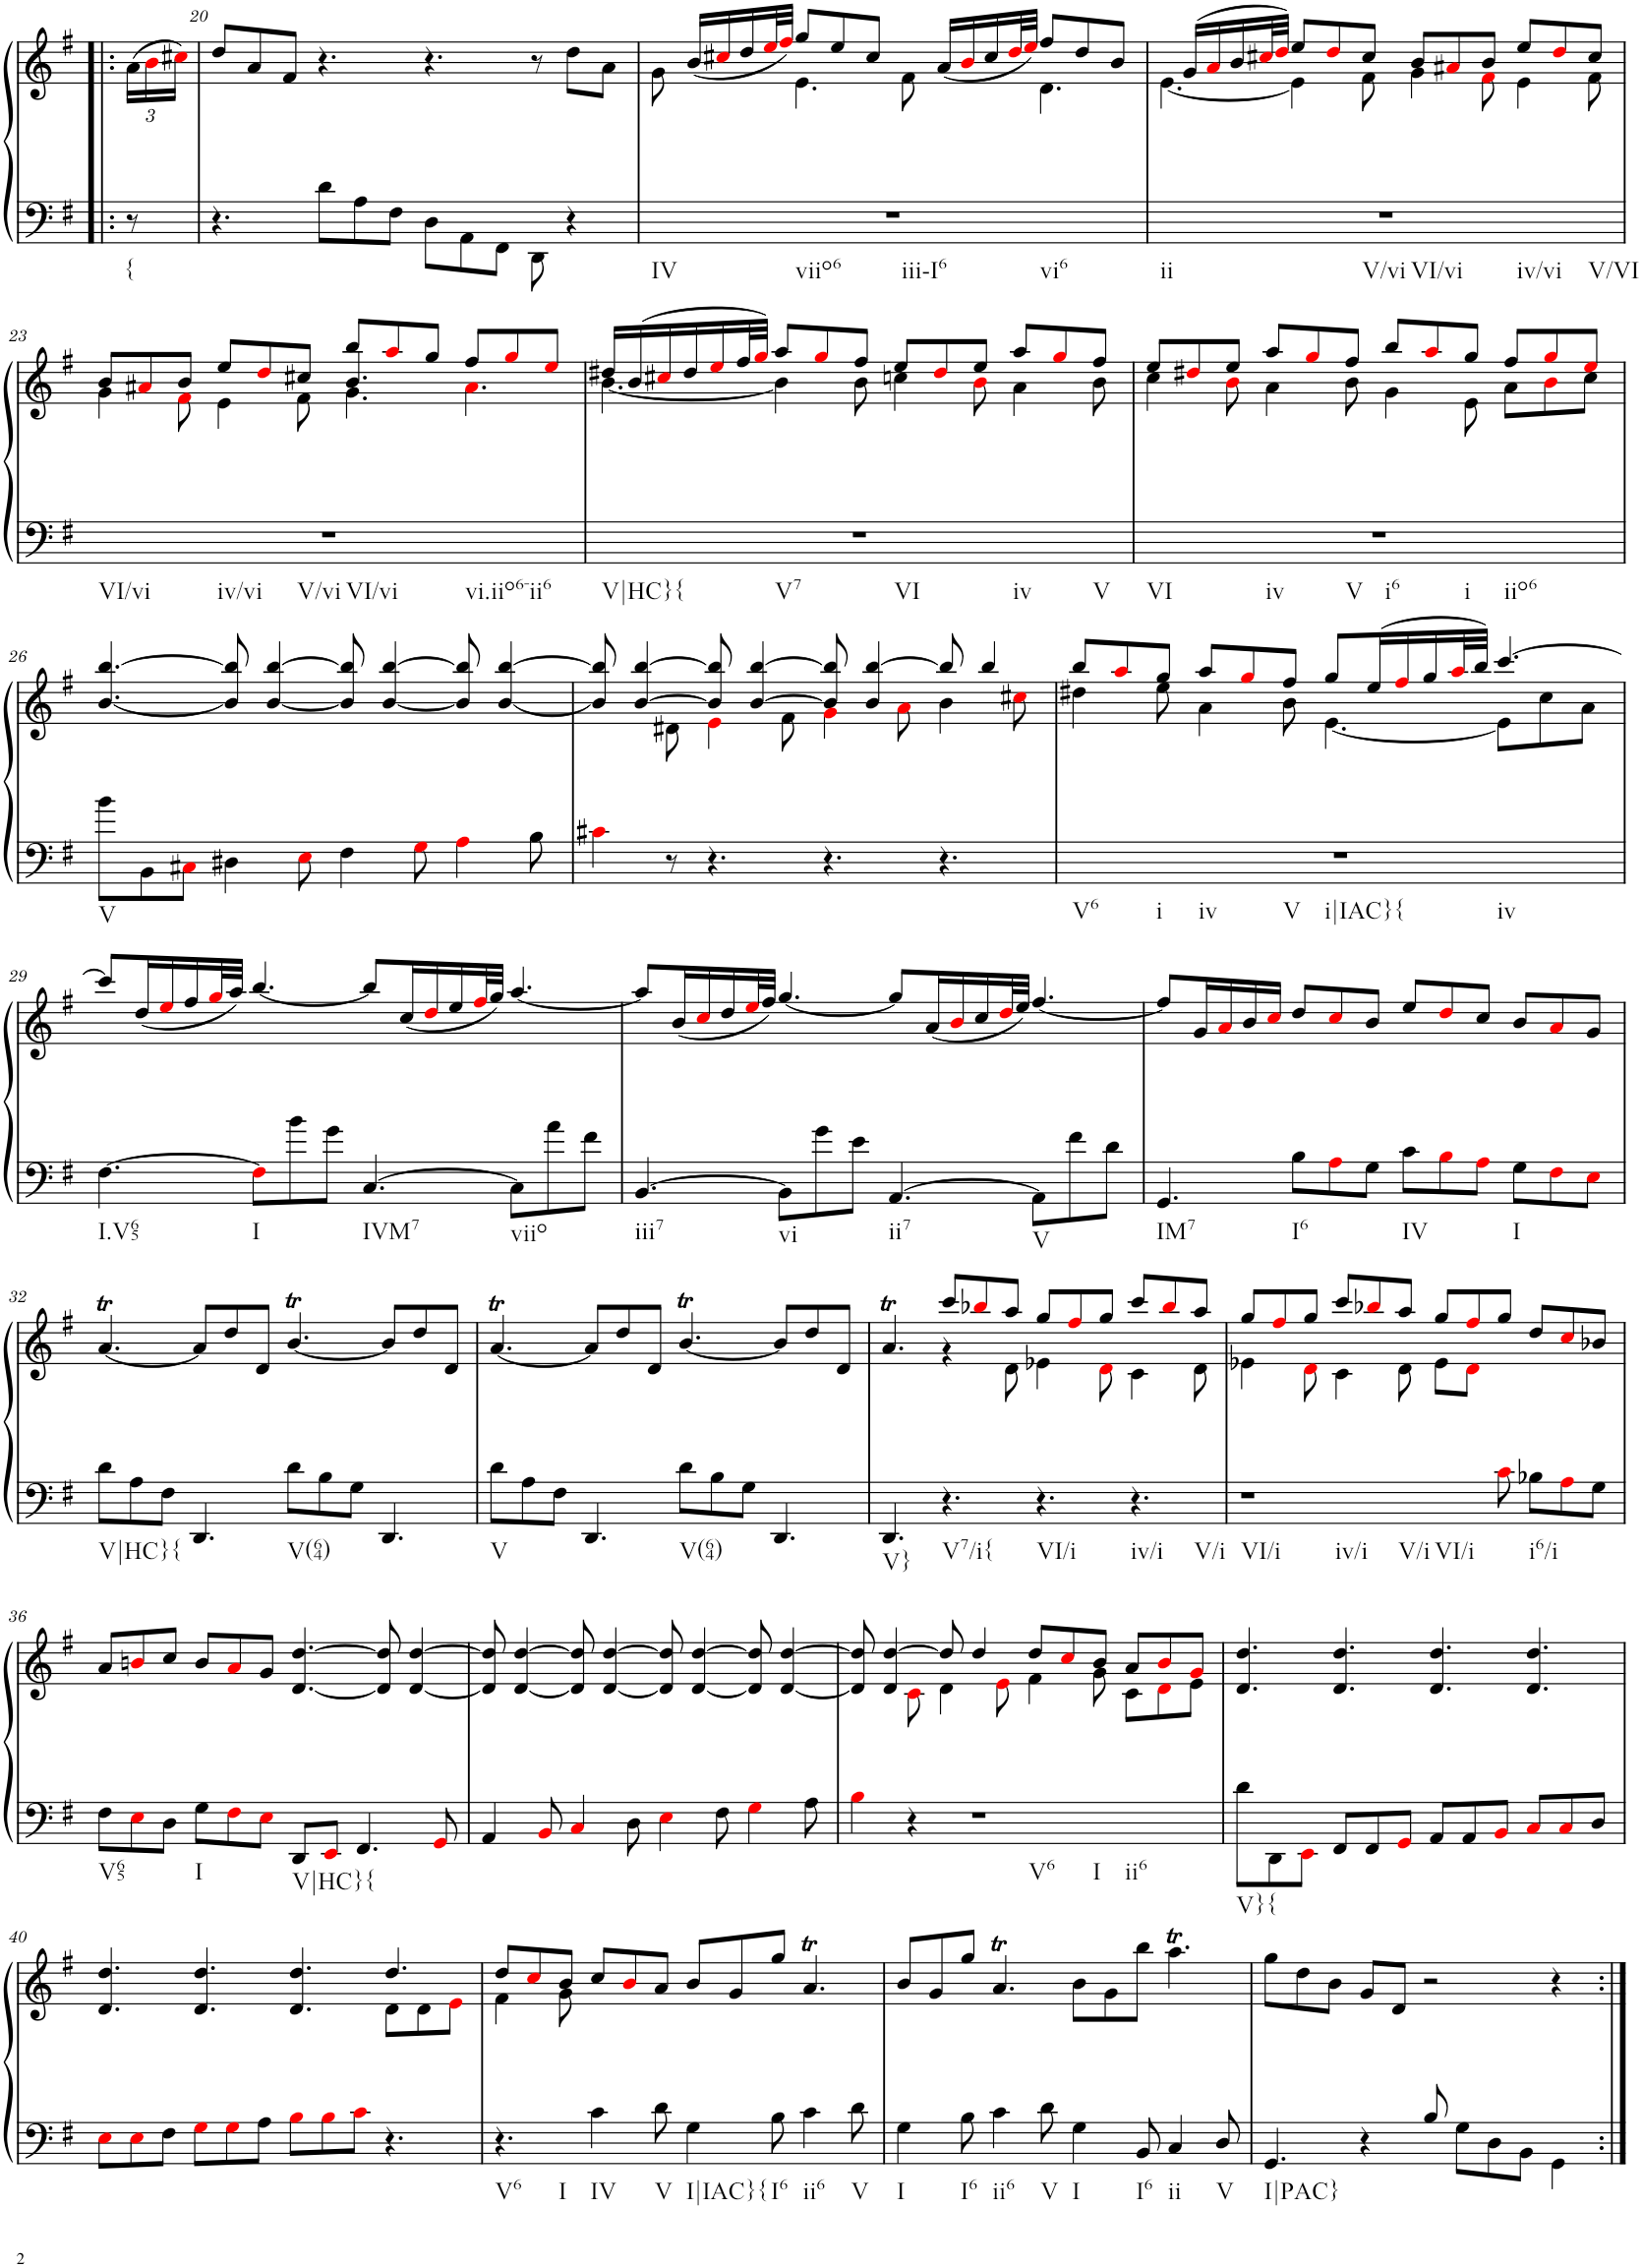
**kern	**kern
*part1	*part1
*staff2	*staff1
*I"Piano	*
*I'Pno.	*
!!LO:PB:g=z
*clefF4	*clefG2
*k[f#]	*k[f#]
*M12/8	*M12/8
*	*Xbrackettup
=19X1!|:	=19X1!|:
!LO:TX:b:t={	!
8r	(24a\LL
.	24bi\
.	24cc#Xi\JJ)
=20	=20
4.r	8dd/L
.	8a/
.	8f#/J
8d\L	4.r
8A\	.
8F#\J	.
8D\L	4.r
8AA\	.
8FF#\J	.
8DD\	8r
4r	8dd\L
.	8a\J
=21	=21
*	*^
!LO:TX:b:t=IV	!	!
!LO:TX:b:t=viio6	!	!
!LO:TX:b:t=iii-I6	!	!
!LO:TX:b:t=vi6	!	!
1.r	8ryy	8g\
.	(16b/LL	4ryy
.	16cc#Xi/	.
.	16dd/	.
.	32eei/L	.
.	32ff#i/JJJ)	.
.	8gg/L	4.e\
.	8ee/	.
.	8cc#/J	.
.	8ryy	8f#\
.	(16a/LL	4ryy
.	16bi/	.
.	16cc#/	.
.	32ddi/L	.
.	32eei/JJJ)	.
.	8ff#/L	4.d\
.	8dd/	.
.	8b/J	.
=22	=22	=22
!LO:TX:b:t=ii	!	!
!LO:TX:b:t=V/vi	!	!
!LO:TX:b:t=VI/vi	!	!
!LO:TX:b:t=iv/vi	!	!
!LO:TX:b:t=V/VI	!	!
1.r	8ryy	[4.e\
.	(16g/LL	.
.	16ai/	.
.	16b/	.
.	32cc#Xi/L	.
.	32ddi/JJJ)	.
.	8ee/L	4e\]
.	8ddi/	.
.	8cc#/J	8f#\
.	8b/L	4g\
.	8a#Xi/	.
.	8b/J	8f#i\
.	8ee/L	4e\
.	8ddi/	.
.	8cc#/J	8f#\
!!LO:LB:g=z
=23	=23	=23
*	*	*^
!LO:TX:b:t=VI/vi	!	!	!
!LO:TX:b:t=iv/vi	!	!	!
!LO:TX:b:t=V/vi	!	!	!
!LO:TX:b:t=VI/vi	!	!	!
!LO:TX:b:t=vi.iio6-ii6	!	!	!
1.r	8b/L	4g\	2.ryy
.	8a#Xi/	.	.
.	8b/J	8f#i\	.
.	8ee/L	4e\	.
.	8ddi/	.	.
.	8cc#X/J	8f#\	.
.	8bb/L	4.g\	4.b/
.	8aai/	.	.
.	8gg/J	.	.
.	8ff#/L	4.a#i\	4.ryy
.	8ggi/	.	.
.	8eei/J	.	.
*	*	*v	*v
=24	=24	=24
!LO:TX:b:t=V|HC}{	!	!
!LO:TX:b:t=V7	!	!
!LO:TX:b:t=VI	!	!
!LO:TX:b:t=iv	!	!
!LO:TX:b:t=V	!	!
1.r	16dd#X/LL	[4.b\
.	(16b/	.
.	16cc#Xi/	.
.	16dd#/	.
.	16eei/	.
.	32ff#/L	.
.	32ggi/JJJ)	.
.	8aa/L	4b\]
.	8ggi/	.
.	8ff#/J	8b\
.	8ee/L	4ccn\
.	8dd#i/	.
.	8ee/J	8bi\
.	8aa/L	4a\
.	8ggi/	.
.	8ff#/J	8b\
=25	=25	=25
!LO:TX:b:t=VI	!	!
!LO:TX:b:t=iv	!	!
!LO:TX:b:t=V	!	!
!LO:TX:b:t=i6	!	!
!LO:TX:b:t=i	!	!
!LO:TX:b:t=iio6	!	!
1.r	8ee/L	4cc\
.	8dd#Xi/	.
.	8ee/J	8bi\
.	8aa/L	4a\
.	8ggi/	.
.	8ff#/J	8b\
.	8bb/L	4g\
.	8aai/	.
.	8gg/J	8e\
.	8ff#/L	8a\L
.	8ggi/	8bi\
.	8eei/J	8cc\J
!!LO:LB:g=z
=26	=26	=26
!LO:TX:b:t=V	!	!
*	*v	*v
8b\L	[4.b/ [4.bb/
8BB\	.
8C#Xi\J	.
4D#X\	8b/] 8bb/]
.	[4b/ [4bb/
8Ei\	.
4F#\	8b/] 8bb/]
.	[4b/ [4bb/
8Gi\	.
4Ai\	8b/] 8bb/]
.	[4b/ [4bb/
8B\	.
=27	=27
*	*^
4c#Xi\	8b/] 8bb/]	4ryy
.	[4b/ [4bb/	.
8r	.	8d#X\
4.r	8b/] 8bb/]	4ei\
.	[4b/ [4bb/	.
.	.	8f#\
4.r	8b/] 8bb/]	4gi\
.	4b/ [4bb/	.
.	.	8ai\
4.r	8bb/]	4b\
.	4bb/	.
.	.	8cc#Xi\
=28	=28	=28
!LO:TX:b:t=V6	!	!
!LO:TX:b:t=i	!	!
!LO:TX:b:t=iv	!	!
!LO:TX:b:t=V	!	!
!LO:TX:b:t=i|IAC}{	!	!
!LO:TX:b:t=iv	!	!
1.r	8bb/L	4dd#X\
.	8aai/	.
.	8gg/J	8ee\
.	8aa/L	4a\
.	8ggi/	.
.	8ff#/J	8b\
.	8gg/L	[4.e\
.	(16ee/L	.
.	16ff#i/	.
.	16gg/	.
.	32aai/L	.
.	32bb/JJJ)	.
.	[4.ccc/	8e\L]
.	.	8cc\
.	.	8a\J
!!LO:LB:g=z
=29	=29	=29
!LO:TX:b:t=I.V65	!	!
*	*v	*v
[4.F#\	8ccc/L]
.	(16dd/L
.	16eei/
.	16ff#/
.	32ggi/L
.	32aa/JJJ)
!LO:TX:b:t=I	!
8F#i\L]	[4.bb/
8b\	.
8g\J	.
!LO:TX:b:t=IVM7	!
[4.C/	8bb/L]
.	(16cc/L
.	16ddi/
.	16ee/
.	32ff#i/L
.	32gg/JJJ)
!LO:TX:b:t=viio	!
8C\L]	[4.aa/
8a\	.
8f#\J	.
=30	=30
!LO:TX:b:t=iii7	!
[4.BB/	8aa/L]
.	(16b/L
.	16cci/
.	16dd/
.	32eei/L
.	32ff#/JJJ)
!LO:TX:b:t=vi	!
8BB\L]	[4.gg/
8g\	.
8e\J	.
!LO:TX:b:t=ii7	!
[4.AA/	8gg/L]
.	(16a/L
.	16bi/
.	16cc/
.	32ddi/L
.	32ee/JJJ)
!LO:TX:b:t=V	!
8AA\L]	[4.ff#/
8f#\	.
8d\J	.
=31	=31
!LO:TX:b:t=IM7	!
4.GG/	8ff#/L]
.	16g/L
.	16ai/
.	16b/
.	16cci/JJ
!LO:TX:b:t=I6	!
8B\L	8dd/L
8Ai\	8cci/
8G\J	8b/J
!LO:TX:b:t=IV	!
8c\L	8ee/L
8Bi\	8ddi/
8Ai\J	8cc/J
!LO:TX:b:t=I	!
8G\L	8b/L
8F#i\	8ai/
8Ei\J	8g/J
!!LO:LB:g=z
=32	=32
!LO:TX:b:t=V|HC}{	!
8d\L	[4.aT/
8A\	.
8F#\J	.
4.DD/	8a/L]
.	8dd/
.	8d/J
!LO:TX:b:t=V(64)	!
8d\L	[4.bt/
8B\	.
8G\J	.
4.DD/	8b/L]
.	8dd/
.	8d/J
=33	=33
!LO:TX:b:t=V	!
8d\L	[4.aT/
8A\	.
8F#\J	.
4.DD/	8a/L]
.	8dd/
.	8d/J
!LO:TX:b:t=V(64)	!
8d\L	[4.bt/
8B\	.
8G\J	.
4.DD/	8b/L]
.	8dd/
.	8d/J
=34	=34
*	*^
!LO:TX:b:t=V}	!	!
4.DD/	4.aT/	4.ryy
!LO:TX:b:t=V7/i{	!	!
4.r	8ccc/L	4r
.	8bb-Xi/	.
.	8aa/J	8d\
!LO:TX:b:t=VI/i	!	!
4.r	8gg/L	4e-X\
.	8ff#i/	.
.	8gg/J	8di\
!LO:TX:b:t=iv/i	!	!
!LO:TX:b:t=V/i	!	!
4.r	8ccc/L	4c\
.	8bb-i/	.
.	8aa/J	8d\
=35	=35	=35
!LO:TX:b:t=VI/i	!	!
!LO:TX:b:t=iv/i	!	!
!LO:TX:b:t=V/i	!	!
!LO:TX:b:t=VI/i	!	!
1r	8gg/L	4e-X\
.	8ff#i/	.
.	8gg/J	8di\
.	8ccc/L	4c\
.	8bb-Xi/	.
.	8aa/J	8d\
.	8gg/L	8e-\L
.	8ff#i/	8di\J
8ci\	8gg/J	2ryy
!LO:TX:b:t=i6/i	!	!
8B-X\L	8dd/L	.
8Ai\	8cci/	.
8G\J	8b-X/J	.
*	*v	*v
!!LO:LB:g=z
=36	=36
!LO:TX:b:t=V65	!
8F#\L	8a/L
8Ei\	8bni/
8D\J	8cc/J
!LO:TX:b:t=I	!
8G\L	8b/L
8F#i\	8ai/
8Ei\J	8g/J
!LO:TX:b:t=V|HC}{	!
8DD/L	[4.d/ [4.dd/
8EEi/J	.
4.FF#/	.
.	8d/] 8dd/]
.	[4d/ [4dd/
8GGi/	.
=37	=37
4AA/	8d/] 8dd/]
.	[4d/ [4dd/
8BBi/	.
4Ci/	8d/] 8dd/]
.	[4d/ [4dd/
8D\	.
4Ei\	8d/] 8dd/]
.	[4d/ [4dd/
8F#\	.
4Gi\	8d/] 8dd/]
.	[4d/ [4dd/
8A\	.
=38	=38
*	*^
4Bi\	8d/] 8dd/]	4ryy
.	4d/ [4dd/	.
4r	.	8ci\
.	8dd/]	4d\
!LO:TX:b:t=V6	!	!
!LO:TX:b:t=I	!	!
!LO:TX:b:t=ii6	!	!
1r	4dd/	.
.	.	8ei\
.	8dd/L	4f#\
.	8cci/	.
.	8b/J	8g\
.	8a/L	8c\L
.	8bi/	8di\
.	8gi/J	8e\J
=39	=39	=39
!LO:TX:b:t=V}{	!	!
*	*v	*v
8d\L	4.d/ 4.dd/
8DD\	.
8EEi\J	.
8FF#/L	4.d/ 4.dd/
8FF#/	.
8GGi/J	.
8AA/L	4.d/ 4.dd/
8AA/	.
8BBi/J	.
8Ci/L	4.d/ 4.dd/
8Ci/	.
8D/J	.
!!LO:LB:g=z
=40	=40
*	*^
8Ei\L	4.d/ 4.dd/	8ryy
*	*v	*v
8Ei\	.
8F#\J	.
8Gi\L	4.d/ 4.dd/
8Gi\	.
8A\J	.
8Bi\L	4.d/ 4.dd/
8Bi\	.
8ci\J	.
*	*^
4.r	4.dd/	8d\L
.	.	8d\
.	.	8ei\J
=41	=41	=41
!LO:TX:b:t=V6	!	!
!LO:TX:b:t=I	!	!
4.r	8dd/L	4f#\
.	8cci/	.
.	8b/J	8g\
!LO:TX:b:t=IV	!	!
4c\	8cc/L	1ryy
.	8bi/	.
!LO:TX:b:t=V	!	!
8d\	8a/J	.
!LO:TX:b:t=I|IAC}{	!	!
4G\	8b/L	.
.	8g/	.
!LO:TX:b:t=I6	!	!
8B\	8gg/J	.
!LO:TX:b:t=ii6	!	!
4c\	4.aT/	.
!LO:TX:b:t=V	!	!
8d\	.	8ryy
=42	=42	=42
!LO:TX:b:t=I	!	!
*	*v	*v
4G\	8b/L
.	8g/
!LO:TX:b:t=I6	!
8B\	8gg/J
!LO:TX:b:t=ii6	!
4c\	4.aT/
!LO:TX:b:t=V	!
8d\	.
!LO:TX:b:t=I	!
4G\	8b\L
.	8g\
!LO:TX:b:t=I6	!
8BB/	8bb\J
!LO:TX:b:t=ii	!
4C/	4.aaT\
!LO:TX:b:t=V	!
8D/	.
=43	=43
!LO:TX:b:t=I|PAC}	!
4.GG/	8gg\L
.	8dd\
.	8b\J
4r	8g/L
.	8d/J
8B/	2r
8G\L	.
8D\	.
8BB\J	.
4GG\	4r
=:|!	=:|!
*-	*-
